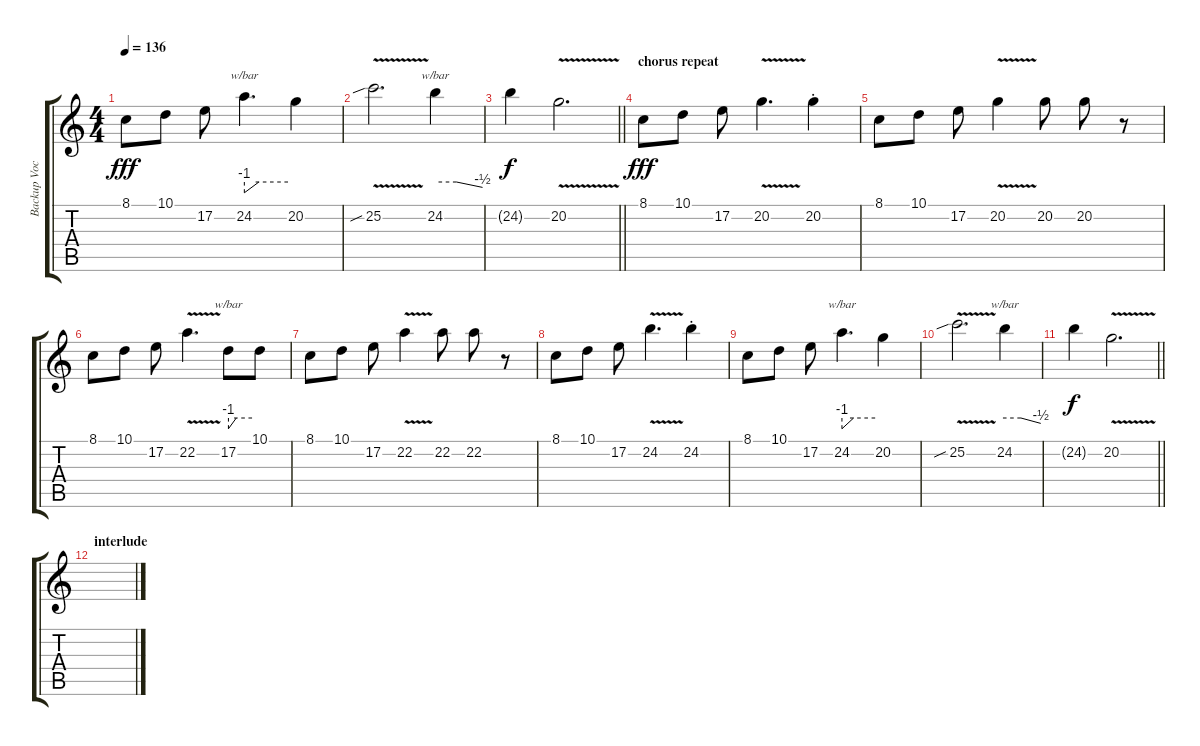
\track ("Backup Vocal" "Backup Voc") {instrument cello}
\staff {score tabs}
\tuning (E4 B3 G3 D3 A2 E2) {hide}
\ts (4 4)
\tempo 136
\clef g2
\ks c
8.1.8{dy fff} 10.1.8 17.2.8 24.2.4{d tbe (custom default 0 -4 20 0 60 0)} 20.2.4 |
25.2{v sib}.2{d} 24.2.4{tbe (custom default 0 0 27 0 60 -2)} |
\barLineRight lightlight
24.2{t}.4{dy f} 20.2{v}.2{d} |
\section ("" "chorus repeat")
8.1.8{dy fff} 10.1.8 17.2.8 20.2{v}.4{d} 20.2{st}.4 |
8.1.8 10.1.8 17.2.8 20.2{v}.4 20.2.8 20.2.8 r.8 |
8.1.8 10.1.8 17.2.8 22.2{v}.4{d} 17.2.8{tbe (custom default 0 -4 20 0 60 0)} 10.1.8 |
8.1.8 10.1.8 17.2.8 22.2{v}.4 22.2.8 22.2.8 r.8 |
8.1.8 10.1.8 17.2.8 24.2{v}.4{d} 24.2{st}.4 |
8.1.8 10.1.8 17.2.8 24.2.4{d tbe (custom default 0 -4 21 0 60 0)} 20.2.4 |
25.2{v sib}.2{d} 24.2.4{tbe (custom default 0 0 27 0 60 -2)} |
\barLineRight lightlight
24.2{t}.4{dy f} 20.2{v}.2{d} |
\section ("" "interlude")
